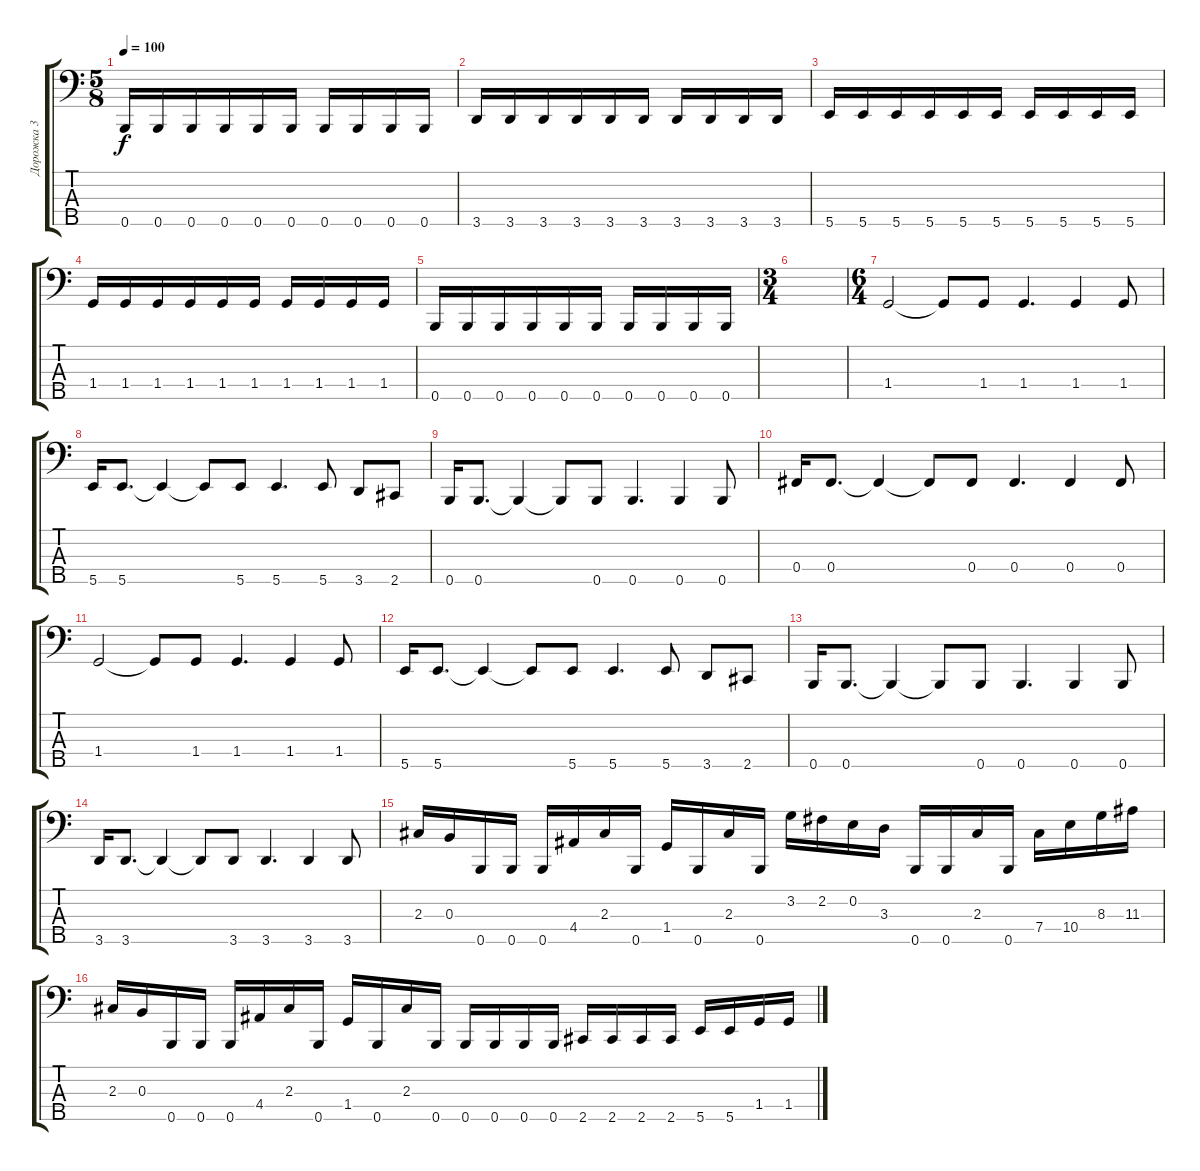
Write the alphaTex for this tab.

\track ("Дорожка 3" "Дорожка 3") {instrument electricbassfinger}
\staff {score tabs}
\tuning (Ab2 E2 B1 Gb1 B0) {hide}
\ts (5 8)
\tempo 100
\clef f4
\ks c
0.5.16{dy f} 0.5.16 0.5.16 0.5.16 0.5.16 0.5.16 0.5.16 0.5.16 0.5.16 0.5.16 |
3.5.16 3.5.16 3.5.16 3.5.16 3.5.16 3.5.16 3.5.16 3.5.16 3.5.16 3.5.16 |
5.5.16 5.5.16 5.5.16 5.5.16 5.5.16 5.5.16 5.5.16 5.5.16 5.5.16 5.5.16 |
1.4.16 1.4.16 1.4.16 1.4.16 1.4.16 1.4.16 1.4.16 1.4.16 1.4.16 1.4.16 |
0.5.16 0.5.16 0.5.16 0.5.16 0.5.16 0.5.16 0.5.16 0.5.16 0.5.16 0.5.16 |
\ts (3 4)
|
\ts (6 4)
1.4.2 1.4{t}.8 1.4.8 1.4.4{d} 1.4.4 1.4.8 |
5.5.16 5.5.8{d} 5.5{t}.4 5.5{t}.8 5.5.8 5.5.4{d} 5.5.8 3.5.8 2.5.8 |
0.5.16 0.5.8{d} 0.5{t}.4 0.5{t}.8 0.5.8 0.5.4{d} 0.5.4 0.5.8 |
0.4.16 0.4.8{d} 0.4{t}.4 0.4{t}.8 0.4.8 0.4.4{d} 0.4.4 0.4.8 |
1.4.2 1.4{t}.8 1.4.8 1.4.4{d} 1.4.4 1.4.8 |
5.5.16 5.5.8{d} 5.5{t}.4 5.5{t}.8 5.5.8 5.5.4{d} 5.5.8 3.5.8 2.5.8 |
0.5.16 0.5.8{d} 0.5{t}.4 0.5{t}.8 0.5.8 0.5.4{d} 0.5.4 0.5.8 |
3.5.16 3.5.8{d} 3.5{t}.4 3.5{t}.8 3.5.8 3.5.4{d} 3.5.4 3.5.8 |
2.3.16 0.3.16 0.5.16 0.5.16 0.5.16 4.4.16 2.3.16 0.5.16 1.4.16 0.5.16 2.3.16 0.5.16 3.2.16 2.2.16 0.2.16 3.3.16 0.5.16 0.5.16 2.3.16 0.5.16 7.4.16 10.4.16 8.3.16 11.3.16 |
2.3.16 0.3.16 0.5.16 0.5.16 0.5.16 4.4.16 2.3.16 0.5.16 1.4.16 0.5.16 2.3.16 0.5.16 0.5.16 0.5.16 0.5.16 0.5.16 2.5.16 2.5.16 2.5.16 2.5.16 5.5.16 5.5.16 1.4.16 1.4.16
